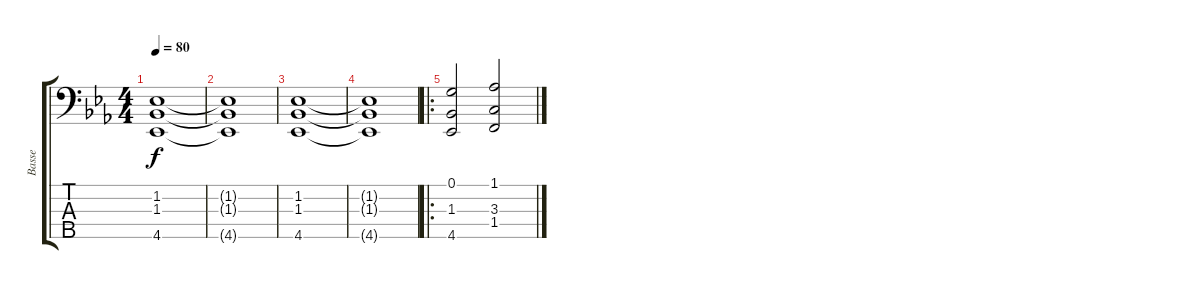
\track ("Basse" "Basse") {instrument electricbassfinger}
\staff {score tabs}
\tuning (G2 D2 A1 E1 B0) {hide}
\ts (4 4)
\tempo 80
\clef f4
\ks eb
(1.2 1.3 4.5).1{dy f instrument electricbassfinger} |
(1.2{t} 1.3{t} 4.5{t}).1 |
(1.2 1.3 4.5).1 |
(1.2{t} 1.3{t} 4.5{t}).1 |
\ro
(0.1 1.3 4.5).2 (1.1 3.3 1.4).2
